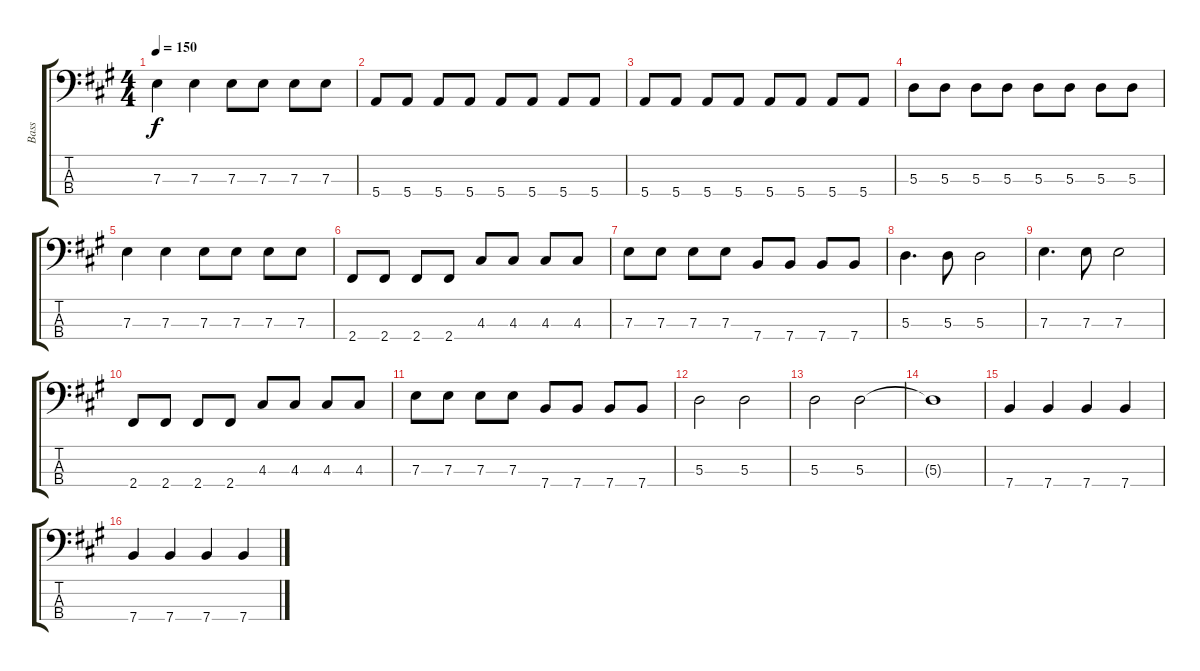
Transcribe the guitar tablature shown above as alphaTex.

\track ("Bass" "Bass") {instrument electricbassfinger bank 97}
\staff {score tabs}
\tuning (G2 D2 A1 E1) {hide}
\ts (4 4)
\tempo 150
\clef f4
\ks a
7.3.4{dy f} 7.3.4 7.3.8 7.3.8 7.3.8 7.3.8 |
5.4.8 5.4.8 5.4.8 5.4.8 5.4.8 5.4.8 5.4.8 5.4.8 |
5.4.8 5.4.8 5.4.8 5.4.8 5.4.8 5.4.8 5.4.8 5.4.8 |
5.3.8 5.3.8 5.3.8 5.3.8 5.3.8 5.3.8 5.3.8 5.3.8 |
7.3.4 7.3.4 7.3.8 7.3.8 7.3.8 7.3.8 |
2.4.8 2.4.8 2.4.8 2.4.8 4.3.8 4.3.8 4.3.8 4.3.8 |
7.3.8 7.3.8 7.3.8 7.3.8 7.4.8 7.4.8 7.4.8 7.4.8 |
5.3.4{d} 5.3.8 5.3.2 |
7.3.4{d} 7.3.8 7.3.2 |
2.4.8 2.4.8 2.4.8 2.4.8 4.3.8 4.3.8 4.3.8 4.3.8 |
7.3.8 7.3.8 7.3.8 7.3.8 7.4.8 7.4.8 7.4.8 7.4.8 |
5.3.2 5.3.2 |
5.3.2 5.3.2 |
5.3{t}.1 |
7.4.4 7.4.4 7.4.4 7.4.4 |
7.4.4 7.4.4 7.4.4 7.4.4
